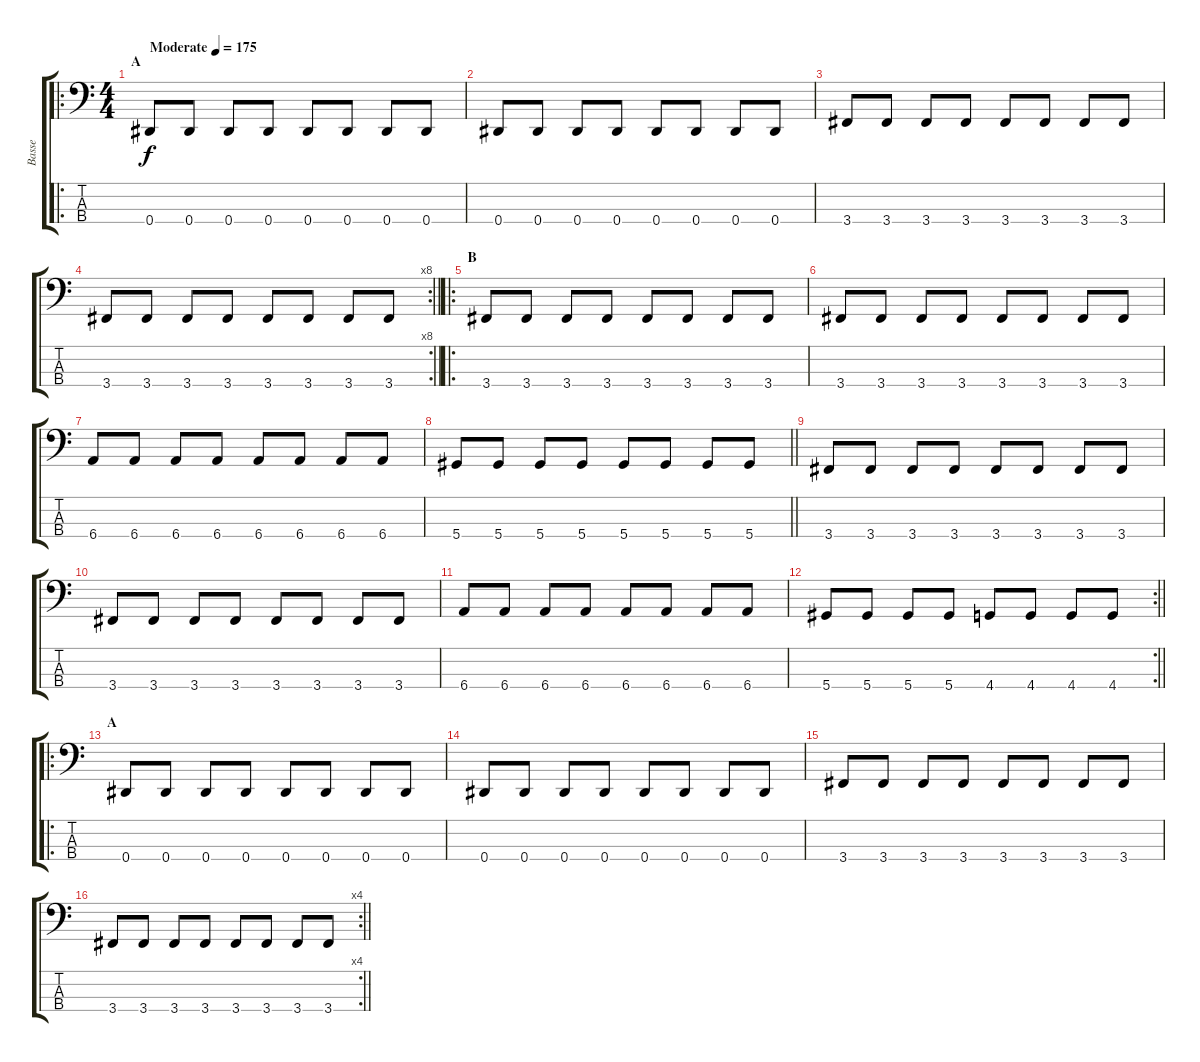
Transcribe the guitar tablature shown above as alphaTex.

\track ("Basse" "Basse") {instrument electricbassfinger}
\staff {score tabs}
\tuning (Gb2 Db2 Ab1 Eb1) {hide}
\ro
\ts (4 4)
\section ("" "A")
\tempo (175 "Moderate")
\clef f4
\ks c
0.4.8{dy f instrument electricbassfinger} 0.4.8 0.4.8 0.4.8 0.4.8 0.4.8 0.4.8 0.4.8 |
0.4.8 0.4.8 0.4.8 0.4.8 0.4.8 0.4.8 0.4.8 0.4.8 |
3.4.8 3.4.8 3.4.8 3.4.8 3.4.8 3.4.8 3.4.8 3.4.8 |
\rc 8
\barLineRight lightlight
3.4.8 3.4.8 3.4.8 3.4.8 3.4.8 3.4.8 3.4.8 3.4.8 |
\ro
\section ("" "B")
3.4.8 3.4.8 3.4.8 3.4.8 3.4.8 3.4.8 3.4.8 3.4.8 |
3.4.8 3.4.8 3.4.8 3.4.8 3.4.8 3.4.8 3.4.8 3.4.8 |
6.4.8 6.4.8 6.4.8 6.4.8 6.4.8 6.4.8 6.4.8 6.4.8 |
\barLineRight lightlight
5.4.8 5.4.8 5.4.8 5.4.8 5.4.8 5.4.8 5.4.8 5.4.8 |
3.4.8 3.4.8 3.4.8 3.4.8 3.4.8 3.4.8 3.4.8 3.4.8 |
3.4.8 3.4.8 3.4.8 3.4.8 3.4.8 3.4.8 3.4.8 3.4.8 |
6.4.8 6.4.8 6.4.8 6.4.8 6.4.8 6.4.8 6.4.8 6.4.8 |
\rc 2
\barLineRight lightlight
5.4.8 5.4.8 5.4.8 5.4.8 4.4.8 4.4.8 4.4.8 4.4.8 |
\ro
\section ("" "A")
0.4.8 0.4.8 0.4.8 0.4.8 0.4.8 0.4.8 0.4.8 0.4.8 |
0.4.8 0.4.8 0.4.8 0.4.8 0.4.8 0.4.8 0.4.8 0.4.8 |
3.4.8 3.4.8 3.4.8 3.4.8 3.4.8 3.4.8 3.4.8 3.4.8 |
\rc 4
\barLineRight lightlight
3.4.8 3.4.8 3.4.8 3.4.8 3.4.8 3.4.8 3.4.8 3.4.8
